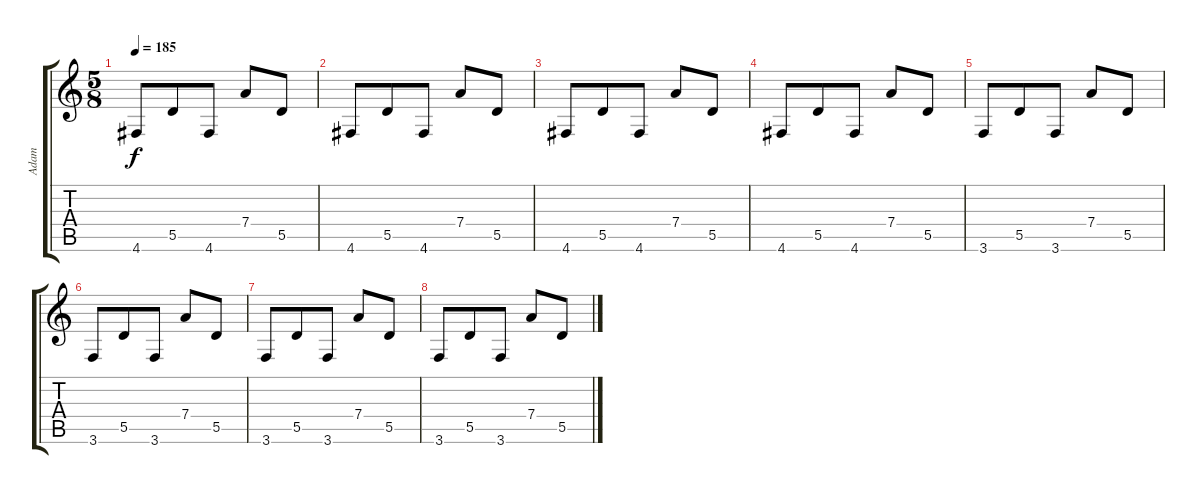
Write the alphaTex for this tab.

\track ("Adam" "Adam") {instrument electricguitarjazz}
\staff {score tabs}
\tuning (E4 B3 G3 D3 A2 D2) {hide}
\ts (5 8)
\tempo 185
\clef g2
\ks c
4.6.8{dy f} 5.5.8 4.6.8 7.4.8 5.5.8 |
4.6.8 5.5.8 4.6.8 7.4.8 5.5.8 |
4.6.8 5.5.8 4.6.8 7.4.8 5.5.8 |
4.6.8 5.5.8 4.6.8 7.4.8 5.5.8 |
3.6.8 5.5.8 3.6.8 7.4.8 5.5.8 |
3.6.8 5.5.8 3.6.8 7.4.8 5.5.8 |
3.6.8 5.5.8 3.6.8 7.4.8 5.5.8 |
3.6.8 5.5.8 3.6.8 7.4.8 5.5.8
